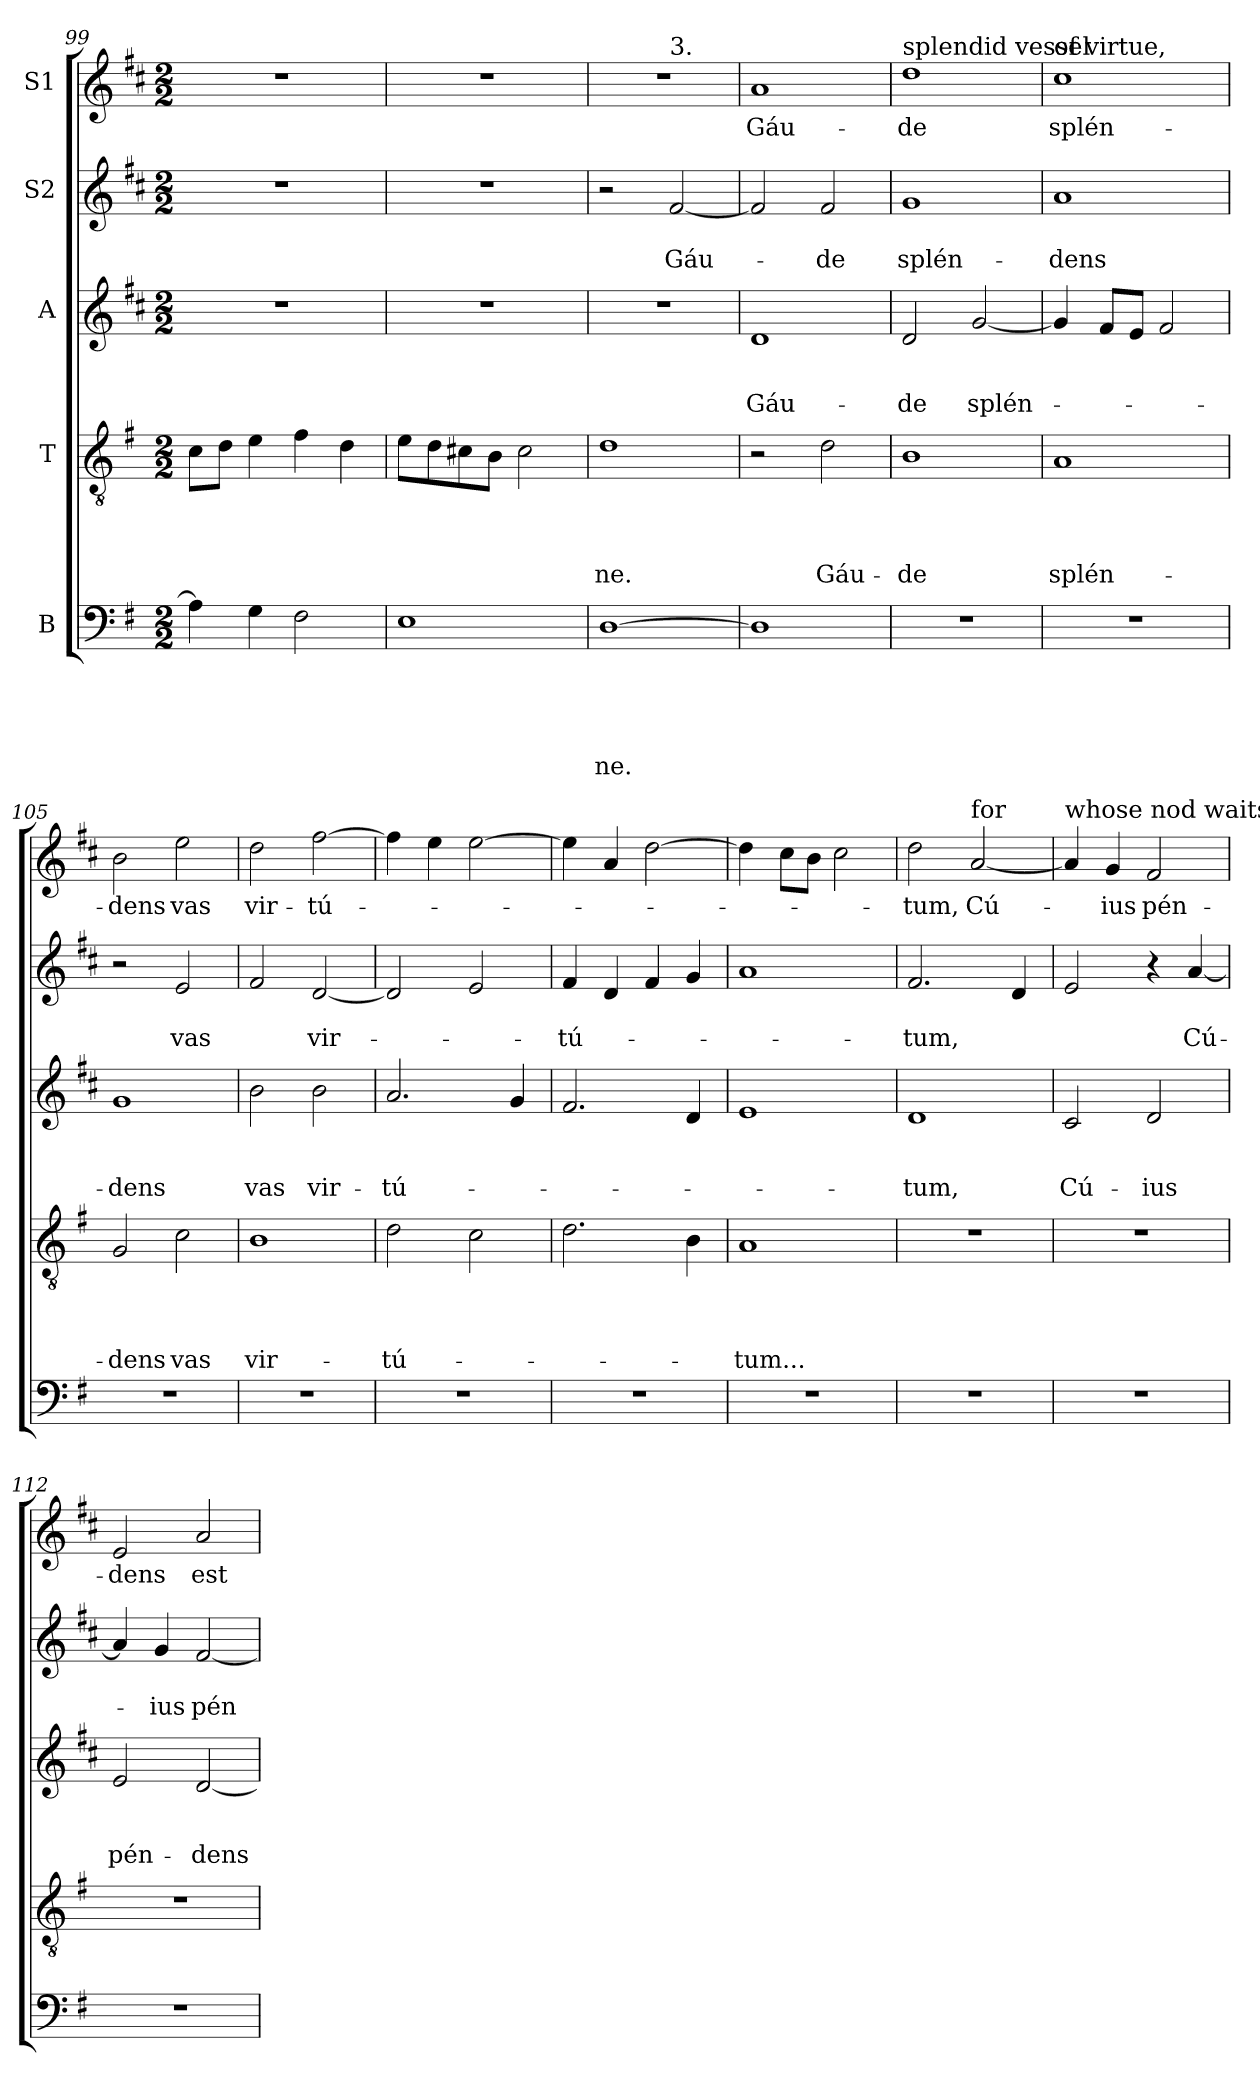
**kern	**text	**text	**text	**text	**text	**kern	**text	**text	**text	**text	**kern	**text	**text	**text	**kern	**text	**text	**kern	**text
*part5	*part5	*part5	*part5	*part5	*part5	*part4	*part4	*part4	*part4	*part4	*part3	*part3	*part3	*part3	*part2	*part2	*part2	*part1	*part1
*staff5	*staff5	*staff5	*staff5	*staff5	*staff5	*staff4	*staff4	*staff4	*staff4	*staff4	*staff3	*staff3	*staff3	*staff3	*staff2	*staff2	*staff2	*staff1	*staff1
*I"B	*	*	*	*	*	*I"T	*	*	*	*	*I"A	*	*	*	*I"S2	*	*	*I"S1	*
*clefF4	*	*	*	*	*	*clefGv2	*	*	*	*	*clefG2	*	*	*	*clefG2	*	*	*clefG2	*
*k[f#]	*	*	*	*	*	*k[f#]	*	*	*	*	*k[f#c#]	*	*	*	*k[f#c#]	*	*	*k[f#c#]	*
*G:	*	*	*	*	*	*G:	*	*	*	*	*D:	*	*	*	*D:	*	*	*D:	*
*M2/2	*	*	*	*	*	*M2/2	*	*	*	*	*M2/2	*	*	*	*M2/2	*	*	*M2/2	*
=99	=99	=99	=99	=99	=99	=99	=99	=99	=99	=99	=99	=99	=99	=99	=99	=99	=99	=99	=99
4A\]	.	.	.	.	.	8c\L	.	.	.	.	1r	.	.	.	1r	.	.	1r	.
.	.	.	.	.	.	8d\J	.	.	.	.	.	.	.	.	.	.	.	.	.
4G\	.	.	.	.	.	4e\	.	.	.	.	.	.	.	.	.	.	.	.	.
2F#\	.	.	.	.	.	4f#\	.	.	.	.	.	.	.	.	.	.	.	.	.
.	.	.	.	.	.	4d\	.	.	.	.	.	.	.	.	.	.	.	.	.
!!LO:LB:g=z
=100	=100	=100	=100	=100	=100	=100	=100	=100	=100	=100	=100	=100	=100	=100	=100	=100	=100	=100	=100
1E	.	.	.	.	.	8e\L	.	.	.	.	1r	.	.	.	1r	.	.	1r	.
.	.	.	.	.	.	8d\	.	.	.	.	.	.	.	.	.	.	.	.	.
.	.	.	.	.	.	8c#i\	.	.	.	.	.	.	.	.	.	.	.	.	.
.	.	.	.	.	.	8B\J	.	.	.	.	.	.	.	.	.	.	.	.	.
.	.	.	.	.	.	2c#i\	.	.	.	.	.	.	.	.	.	.	.	.	.
=101	=101	=101	=101	=101	=101	=101	=101	=101	=101	=101	=101	=101	=101	=101	=101	=101	=101	=101	=101
!	!	!	!	!	!LO:LY:b	!	!	!	!	!LO:LY:b	!	!	!	!	!	!	!	!	!
*	*	*	*	*	*	*	*	*	*	*	*	*	*	*	*	*	*	*^	*
[1D	.	.	.	.	-ne.	1d	.	.	.	-ne.	1r	.	.	.	2r	.	.	1r	2ryy	.
!	!	!	!	!	!	!	!	!	!	!	!	!	!	!	!	!	!	!	!LO:TX:a:t=3.	!
!	!	!	!	!	!	!	!	!	!	!	!	!	!	!	!	!	!LO:LY:b	!	!	!
.	.	.	.	.	.	.	.	.	.	.	.	.	.	.	[2f#/	.	Gáu-	.	2ryy	.
=102	=102	=102	=102	=102	=102	=102	=102	=102	=102	=102	=102	=102	=102	=102	=102	=102	=102	=102	=102	=102
!	!	!	!	!	!	!	!	!	!	!	!	!	!	!	!	!	!	!LO:TX:a:t=Rejoice,	!	!
!	!	!	!	!	!	!	!	!	!	!	!	!	!	!LO:LY:b	!	!	!	!	!	!LO:LY:b
*	*	*	*	*	*	*	*	*	*	*	*	*	*	*	*	*	*	*v	*v	*
1D]	.	.	.	.	.	2r	.	.	.	.	1d	.	.	Gáu-	2f#/]	.	.	1a	Gáu-
!	!	!	!	!	!	!	!	!	!	!LO:LY:b	!	!	!	!	!	!	!LO:LY:b	!	!
.	.	.	.	.	.	2d\	.	.	.	Gáu-	.	.	.	.	2f#/	.	-de	.	.
=103	=103	=103	=103	=103	=103	=103	=103	=103	=103	=103	=103	=103	=103	=103	=103	=103	=103	=103	=103
!	!	!	!	!	!	!	!	!	!	!	!	!	!	!	!	!	!	!LO:TX:a:t=splendid vessel	!
!	!	!	!	!	!	!	!	!	!	!LO:LY:b	!	!	!	!LO:LY:b	!	!	!LO:LY:b	!	!LO:LY:b
1r	.	.	.	.	.	1B	.	.	.	-de	2d/	.	.	-de	1g	.	splén-	1dd	-de
!	!	!	!	!	!	!	!	!	!	!	!	!	!	!LO:LY:b	!	!	!	!	!
.	.	.	.	.	.	.	.	.	.	.	[2g/	.	.	splén-	.	.	.	.	.
=104	=104	=104	=104	=104	=104	=104	=104	=104	=104	=104	=104	=104	=104	=104	=104	=104	=104	=104	=104
!	!	!	!	!	!	!	!	!	!	!	!	!	!	!	!	!	!	!LO:TX:a:t=of virtue,	!
!	!	!	!	!	!	!	!	!	!	!LO:LY:b	!	!	!	!	!	!	!LO:LY:b	!	!LO:LY:b
1r	.	.	.	.	.	1A	.	.	.	splén-	4g/]	.	.	.	1a	.	-dens	1cc#	splén-
.	.	.	.	.	.	.	.	.	.	.	8f#/L	.	.	.	.	.	.	.	.
.	.	.	.	.	.	.	.	.	.	.	8e/J	.	.	.	.	.	.	.	.
.	.	.	.	.	.	.	.	.	.	.	2f#/	.	.	.	.	.	.	.	.
=105	=105	=105	=105	=105	=105	=105	=105	=105	=105	=105	=105	=105	=105	=105	=105	=105	=105	=105	=105
!	!	!	!	!	!	!	!	!	!	!LO:LY:b	!	!	!	!LO:LY:b	!	!	!	!	!LO:LY:b
1r	.	.	.	.	.	2G/	.	.	.	-dens	1g	.	.	-dens	2r	.	.	2b\	-dens
!	!	!	!	!	!	!	!	!	!	!LO:LY:b	!	!	!	!	!	!	!LO:LY:b	!	!LO:LY:b
.	.	.	.	.	.	2c\	.	.	.	vas	.	.	.	.	2e/	.	vas	2ee\	vas
!!LO:PB:g=z
=106	=106	=106	=106	=106	=106	=106	=106	=106	=106	=106	=106	=106	=106	=106	=106	=106	=106	=106	=106
!	!	!	!	!	!	!	!	!	!	!LO:LY:b	!	!	!	!LO:LY:b	!	!	!	!	!LO:LY:b
1r	.	.	.	.	.	1B	.	.	.	vir-	2b\	.	.	vas	2f#/	.	.	2dd\	vir-
!	!	!	!	!	!	!	!	!	!	!	!	!	!	!LO:LY:b	!	!	!LO:LY:b	!	!LO:LY:b
.	.	.	.	.	.	.	.	.	.	.	2b\	.	.	vir-	[2d/	.	vir-	[2ff#\	-tú-
=107	=107	=107	=107	=107	=107	=107	=107	=107	=107	=107	=107	=107	=107	=107	=107	=107	=107	=107	=107
!	!	!	!	!	!	!	!	!	!	!LO:LY:b	!	!	!	!LO:LY:b	!	!	!	!	!
1r	.	.	.	.	.	2d\	.	.	.	-tú-	2.a/	.	.	-tú-	2d/]	.	.	4ff#\]	.
.	.	.	.	.	.	.	.	.	.	.	.	.	.	.	.	.	.	4ee\	.
.	.	.	.	.	.	2c\	.	.	.	.	.	.	.	.	2e/	.	.	[2ee\	.
.	.	.	.	.	.	.	.	.	.	.	4g/	.	.	.	.	.	.	.	.
=108	=108	=108	=108	=108	=108	=108	=108	=108	=108	=108	=108	=108	=108	=108	=108	=108	=108	=108	=108
!	!	!	!	!	!	!	!	!	!	!	!	!	!	!	!	!	!LO:LY:b	!	!
1r	.	.	.	.	.	2.d\	.	.	.	.	2.f#/	.	.	.	4f#/	.	-tú-	4ee\]	.
.	.	.	.	.	.	.	.	.	.	.	.	.	.	.	4d/	.	.	4a/	.
.	.	.	.	.	.	.	.	.	.	.	.	.	.	.	4f#/	.	.	[2dd\	.
.	.	.	.	.	.	4B\	.	.	.	.	4d/	.	.	.	4g/	.	.	.	.
=109	=109	=109	=109	=109	=109	=109	=109	=109	=109	=109	=109	=109	=109	=109	=109	=109	=109	=109	=109
!	!	!	!	!	!	!	!	!	!	!LO:LY:b	!	!	!	!	!	!	!	!	!
1r	.	.	.	.	.	1A	.	.	.	-tum...	1e	.	.	.	1a	.	.	4dd\]	.
.	.	.	.	.	.	.	.	.	.	.	.	.	.	.	.	.	.	8cc#\L	.
.	.	.	.	.	.	.	.	.	.	.	.	.	.	.	.	.	.	8b\J	.
.	.	.	.	.	.	.	.	.	.	.	.	.	.	.	.	.	.	2cc#\	.
=110	=110	=110	=110	=110	=110	=110	=110	=110	=110	=110	=110	=110	=110	=110	=110	=110	=110	=110	=110
!	!	!	!	!	!	!	!	!	!	!	!	!	!	!LO:LY:b	!	!	!LO:LY:b	!	!LO:LY:b
1r	.	.	.	.	.	1r	.	.	.	.	1d	.	.	-tum,	2.f#/	.	-tum,	2dd\	-tum,
!	!	!	!	!	!	!	!	!	!	!	!	!	!	!	!	!	!	!LO:TX:a:t=for	!
!	!	!	!	!	!	!	!	!	!	!	!	!	!	!	!	!	!	!	!LO:LY:b
.	.	.	.	.	.	.	.	.	.	.	.	.	.	.	.	.	.	[2a/	Cú-
.	.	.	.	.	.	.	.	.	.	.	.	.	.	.	4d/	.	.	.	.
=111	=111	=111	=111	=111	=111	=111	=111	=111	=111	=111	=111	=111	=111	=111	=111	=111	=111	=111	=111
!	!	!	!	!	!	!	!	!	!	!	!	!	!	!	!	!	!	!LO:TX:a:t=whose nod waits	!
!	!	!	!	!	!	!	!	!	!	!	!	!	!	!LO:LY:b	!	!	!	!	!
1r	.	.	.	.	.	1r	.	.	.	.	2c#/	.	.	Cú-	2e/	.	.	4a/]	.
!	!	!	!	!	!	!	!	!	!	!	!	!	!	!	!	!	!	!	!LO:LY:b
.	.	.	.	.	.	.	.	.	.	.	.	.	.	.	.	.	.	4g/	-ius
!	!	!	!	!	!	!	!	!	!	!	!	!	!	!LO:LY:b	!	!	!	!	!LO:LY:b
.	.	.	.	.	.	.	.	.	.	.	2d/	.	.	-ius	4r	.	.	2f#/	pén-
!	!	!	!	!	!	!	!	!	!	!	!	!	!	!	!	!	!LO:LY:b	!	!
.	.	.	.	.	.	.	.	.	.	.	.	.	.	.	[4a/	.	Cú-	.	.
!!LO:LB:g=z
=112	=112	=112	=112	=112	=112	=112	=112	=112	=112	=112	=112	=112	=112	=112	=112	=112	=112	=112	=112
!	!	!	!	!	!	!	!	!	!	!	!	!	!	!LO:LY:b	!	!	!	!	!LO:LY:b
1r	.	.	.	.	.	1r	.	.	.	.	2e/	.	.	pén-	4a/]	.	.	2e/	-dens
!	!	!	!	!	!	!	!	!	!	!	!	!	!	!	!	!	!LO:LY:b	!	!
.	.	.	.	.	.	.	.	.	.	.	.	.	.	.	4g/	.	-ius	.	.
!	!	!	!	!	!	!	!	!	!	!	!	!	!	!LO:LY:b	!	!	!LO:LY:b	!	!LO:LY:b
.	.	.	.	.	.	.	.	.	.	.	[2d/	.	.	-dens	[2f#/	.	pén-	2a/	est
=	=	=	=	=	=	=	=	=	=	=	=	=	=	=	=	=	=	=	=
*-	*-	*-	*-	*-	*-	*-	*-	*-	*-	*-	*-	*-	*-	*-	*-	*-	*-	*-	*-
